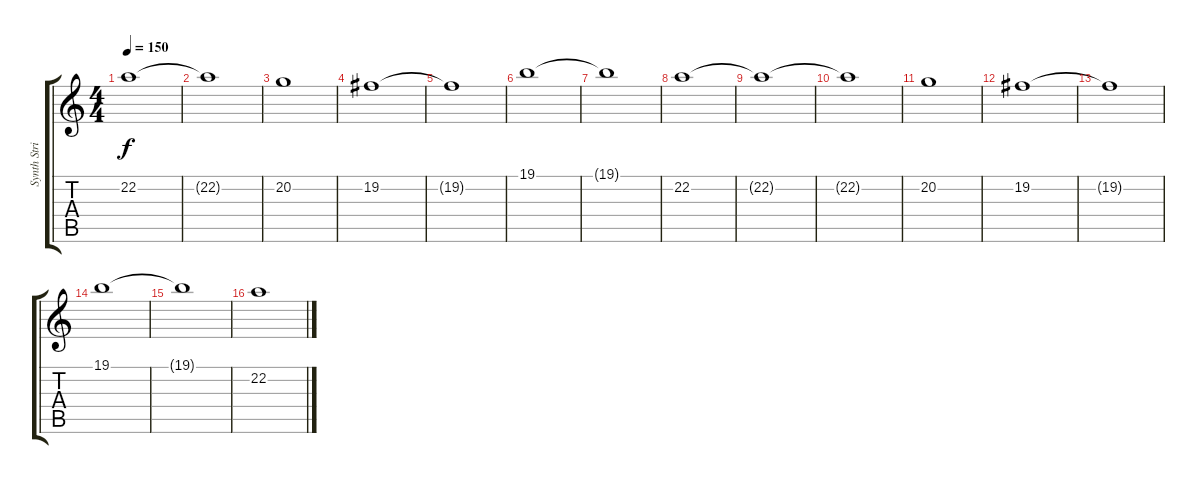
\track ("Synth Strings" "Synth Stri") {instrument stringensemble1}
\staff {score tabs}
\tuning (E4 B3 G3 D3 A2 E2) {hide}
\ts (4 4)
\tempo 150
\clef g2
\ks c
22.2{t}.1{dy f} |
22.2{t}.1 |
20.2.1 |
19.2.1 |
19.2{t}.1 |
19.1.1 |
19.1{t}.1 |
22.2.1 |
22.2{t}.1 |
22.2{t}.1 |
20.2.1 |
19.2.1 |
19.2{t}.1 |
19.1.1 |
19.1{t}.1 |
22.2.1
